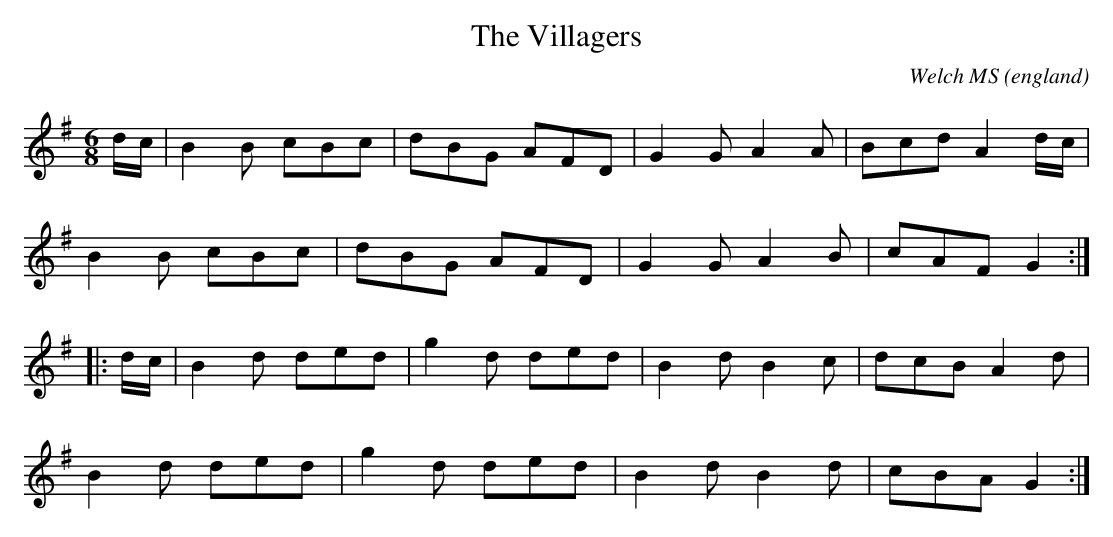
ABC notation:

X:1
T:The Villagers
O:england
C:Welch MS
M:6/8
L:1/8
K:G
d/2c/2|B2B cBc|dBG AFD|G2G A2A|Bcd A2d/2c/2|
B2B cBc|dBG AFD|G2G A2B|cAF G2:|
|:d/2c/2|B2d ded|g2d ded|B2d B2c|dcB A2d|
B2d ded|g2d ded|B2d B2d|cBA G2:|
